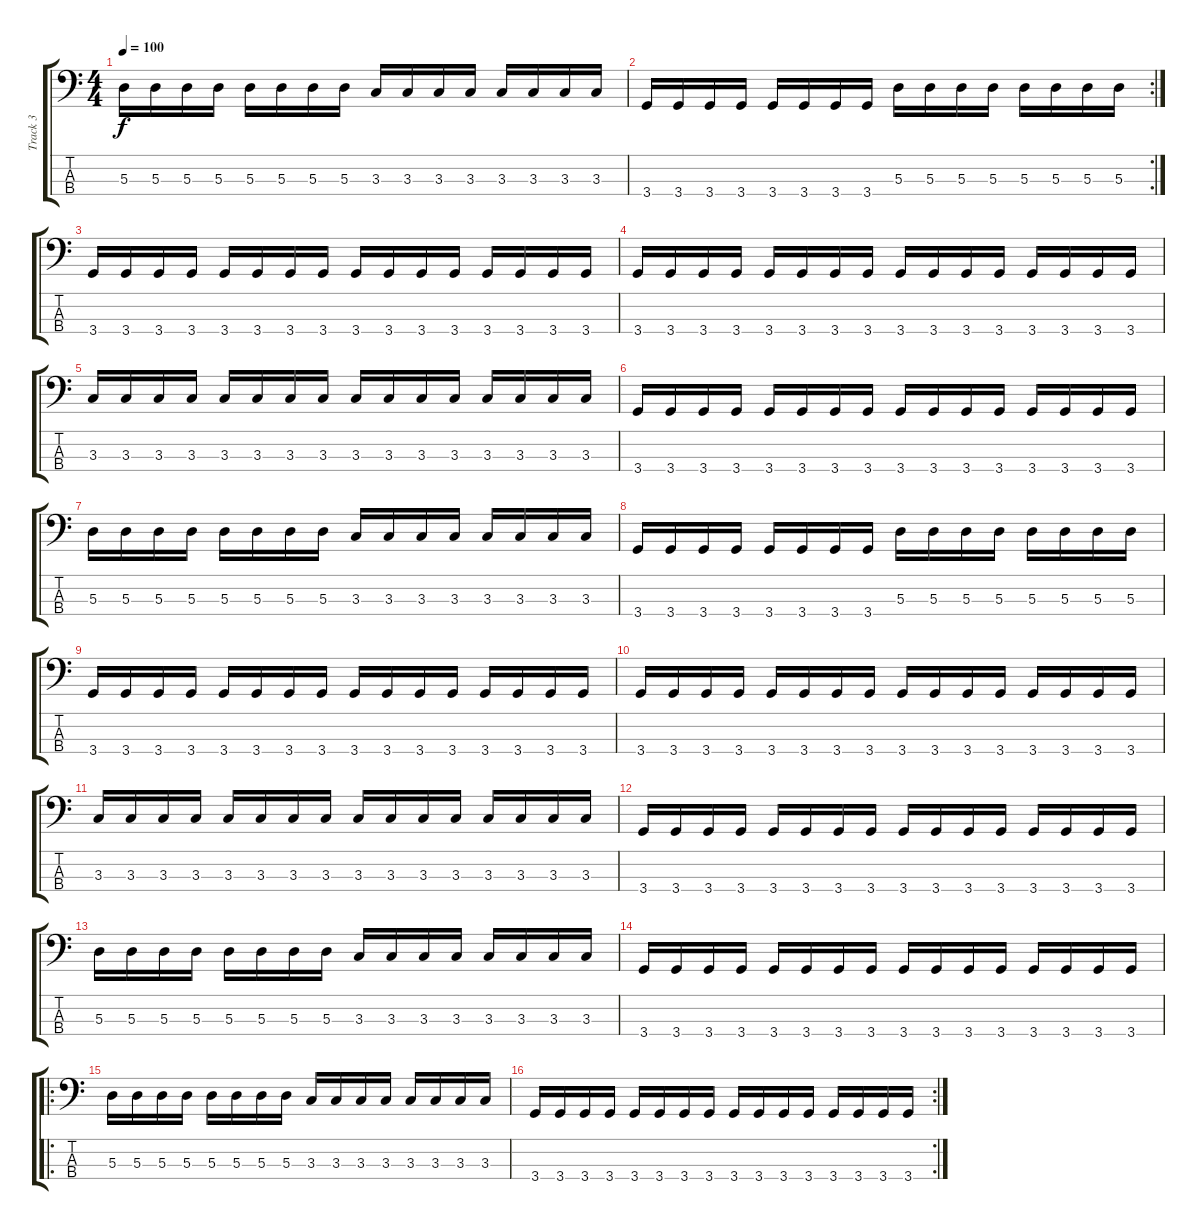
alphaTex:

\track ("Track 3" "Track 3") {instrument electricbassfinger}
\staff {score tabs}
\tuning (G2 D2 A1 E1) {hide}
\ts (4 4)
\tempo 100
\clef f4
\ks c
5.3.16{dy f} 5.3.16 5.3.16 5.3.16 5.3.16 5.3.16 5.3.16 5.3.16 3.3.16 3.3.16 3.3.16 3.3.16 3.3.16 3.3.16 3.3.16 3.3.16 |
\rc 2
3.4.16 3.4.16 3.4.16 3.4.16 3.4.16 3.4.16 3.4.16 3.4.16 5.3.16 5.3.16 5.3.16 5.3.16 5.3.16 5.3.16 5.3.16 5.3.16 |
3.4.16 3.4.16 3.4.16 3.4.16 3.4.16 3.4.16 3.4.16 3.4.16 3.4.16 3.4.16 3.4.16 3.4.16 3.4.16 3.4.16 3.4.16 3.4.16 |
3.4.16 3.4.16 3.4.16 3.4.16 3.4.16 3.4.16 3.4.16 3.4.16 3.4.16 3.4.16 3.4.16 3.4.16 3.4.16 3.4.16 3.4.16 3.4.16 |
3.3.16 3.3.16 3.3.16 3.3.16 3.3.16 3.3.16 3.3.16 3.3.16 3.3.16 3.3.16 3.3.16 3.3.16 3.3.16 3.3.16 3.3.16 3.3.16 |
3.4.16 3.4.16 3.4.16 3.4.16 3.4.16 3.4.16 3.4.16 3.4.16 3.4.16 3.4.16 3.4.16 3.4.16 3.4.16 3.4.16 3.4.16 3.4.16 |
5.3.16 5.3.16 5.3.16 5.3.16 5.3.16 5.3.16 5.3.16 5.3.16 3.3.16 3.3.16 3.3.16 3.3.16 3.3.16 3.3.16 3.3.16 3.3.16 |
3.4.16 3.4.16 3.4.16 3.4.16 3.4.16 3.4.16 3.4.16 3.4.16 5.3.16 5.3.16 5.3.16 5.3.16 5.3.16 5.3.16 5.3.16 5.3.16 |
3.4.16 3.4.16 3.4.16 3.4.16 3.4.16 3.4.16 3.4.16 3.4.16 3.4.16 3.4.16 3.4.16 3.4.16 3.4.16 3.4.16 3.4.16 3.4.16 |
3.4.16 3.4.16 3.4.16 3.4.16 3.4.16 3.4.16 3.4.16 3.4.16 3.4.16 3.4.16 3.4.16 3.4.16 3.4.16 3.4.16 3.4.16 3.4.16 |
3.3.16 3.3.16 3.3.16 3.3.16 3.3.16 3.3.16 3.3.16 3.3.16 3.3.16 3.3.16 3.3.16 3.3.16 3.3.16 3.3.16 3.3.16 3.3.16 |
3.4.16 3.4.16 3.4.16 3.4.16 3.4.16 3.4.16 3.4.16 3.4.16 3.4.16 3.4.16 3.4.16 3.4.16 3.4.16 3.4.16 3.4.16 3.4.16 |
5.3.16 5.3.16 5.3.16 5.3.16 5.3.16 5.3.16 5.3.16 5.3.16 3.3.16 3.3.16 3.3.16 3.3.16 3.3.16 3.3.16 3.3.16 3.3.16 |
3.4.16 3.4.16 3.4.16 3.4.16 3.4.16 3.4.16 3.4.16 3.4.16 3.4.16 3.4.16 3.4.16 3.4.16 3.4.16 3.4.16 3.4.16 3.4.16 |
\ro
5.3.16 5.3.16 5.3.16 5.3.16 5.3.16 5.3.16 5.3.16 5.3.16 3.3.16 3.3.16 3.3.16 3.3.16 3.3.16 3.3.16 3.3.16 3.3.16 |
\rc 2
3.4.16 3.4.16 3.4.16 3.4.16 3.4.16 3.4.16 3.4.16 3.4.16 3.4.16 3.4.16 3.4.16 3.4.16 3.4.16 3.4.16 3.4.16 3.4.16
